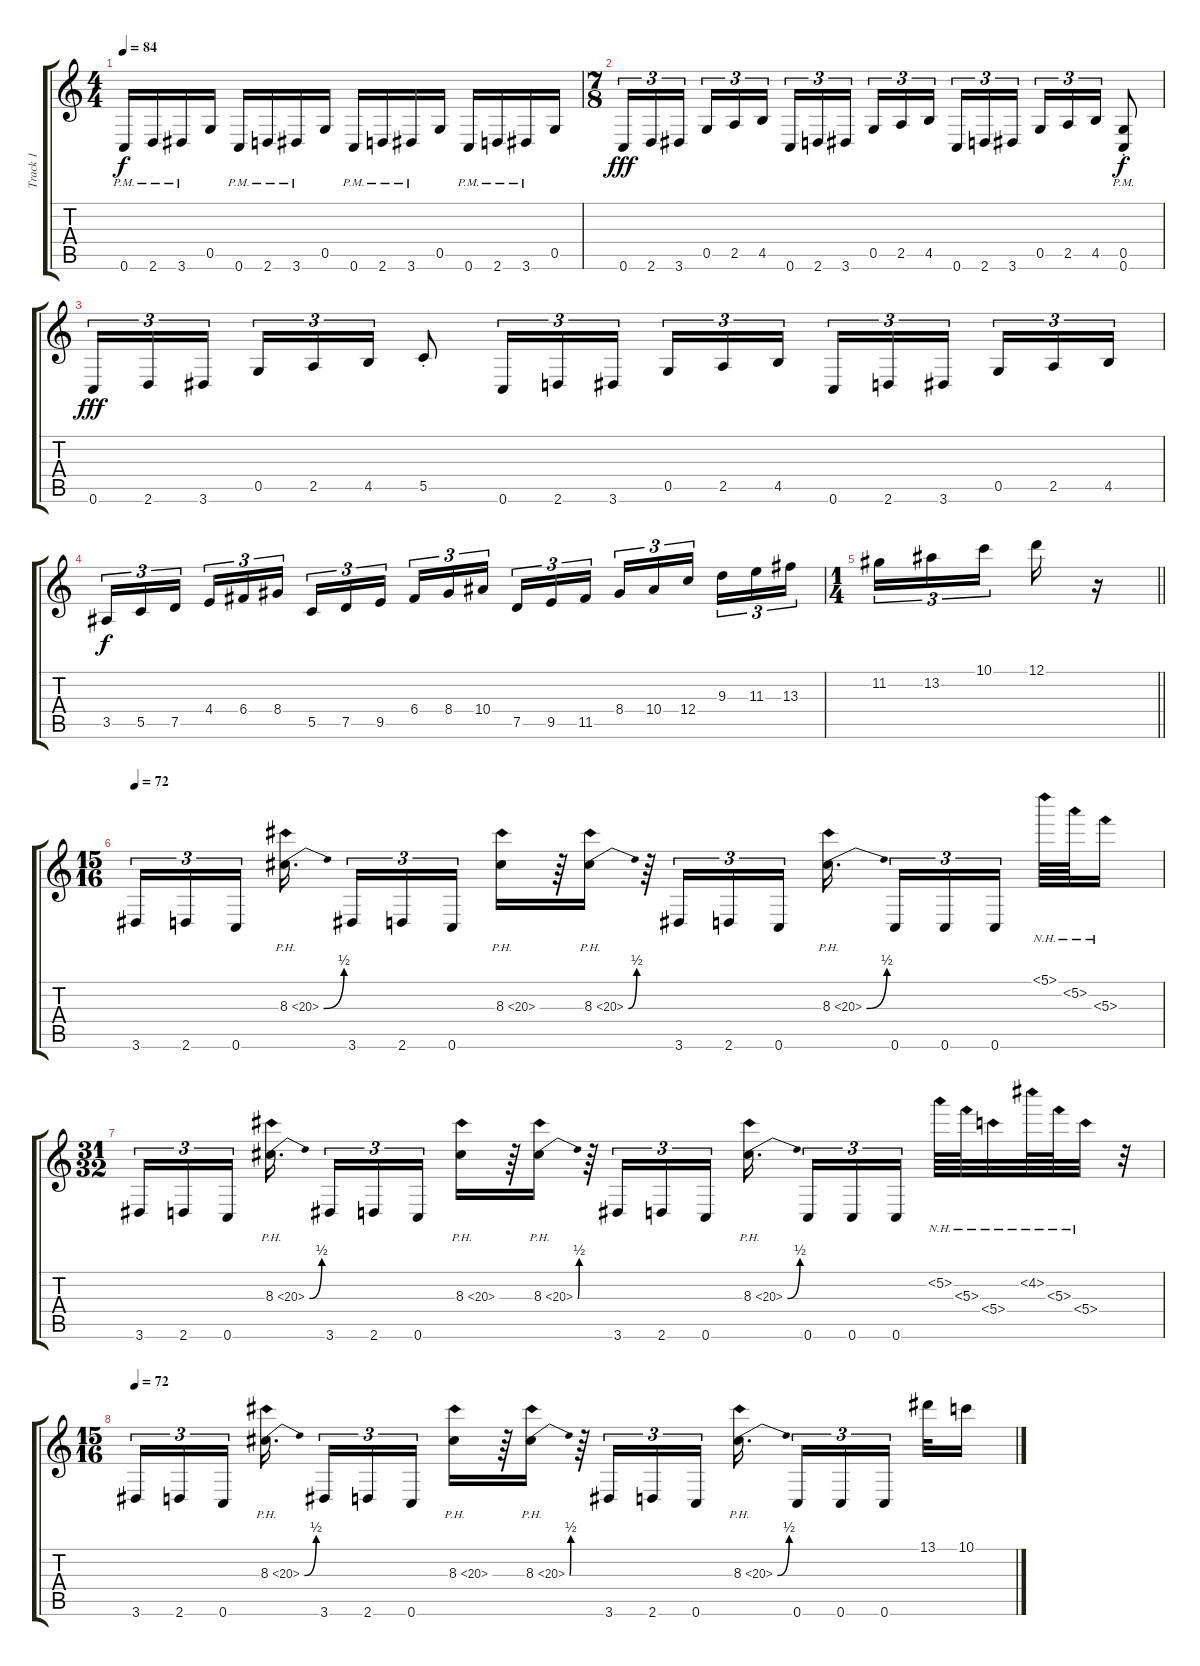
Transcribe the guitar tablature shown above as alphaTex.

\track ("Track 1" "Track 1") {instrument overdrivenguitar}
\staff {score tabs}
\tuning (D4 A3 F3 C3 G2 C2) {hide}
\ts (4 4)
\tempo 84
\clef g2
\ks c
0.6{pm}.16{dy f} 2.6{pm}.16 3.6{pm}.16 0.5.16 0.6{pm}.16 2.6{pm}.16 3.6{pm}.16 0.5.16 0.6{pm}.16 2.6{pm}.16 3.6{pm}.16 0.5.16 0.6{pm}.16 2.6{pm}.16 3.6{pm}.16 0.5.16 |
\ts (7 8)
0.6.16{tu (3 2) dy fff} 2.6.16{tu (3 2)} 3.6.16{tu (3 2)} 0.5.16{tu (3 2)} 2.5.16{tu (3 2)} 4.5.16{tu (3 2)} 0.6.16{tu (3 2)} 2.6.16{tu (3 2)} 3.6.16{tu (3 2)} 0.5.16{tu (3 2)} 2.5.16{tu (3 2)} 4.5.16{tu (3 2)} 0.6.16{tu (3 2)} 2.6.16{tu (3 2)} 3.6.16{tu (3 2)} 0.5.16{tu (3 2)} 2.5.16{tu (3 2)} 4.5.16{tu (3 2)} (0.5{pm st} 0.6{pm st}).8{dy f} |
0.6.16{tu (3 2) dy fff} 2.6.16{tu (3 2)} 3.6.16{tu (3 2)} 0.5.16{tu (3 2)} 2.5.16{tu (3 2)} 4.5.16{tu (3 2)} 5.5{st}.8 0.6.16{tu (3 2)} 2.6.16{tu (3 2)} 3.6.16{tu (3 2)} 0.5.16{tu (3 2)} 2.5.16{tu (3 2)} 4.5.16{tu (3 2)} 0.6.16{tu (3 2)} 2.6.16{tu (3 2)} 3.6.16{tu (3 2)} 0.5.16{tu (3 2)} 2.5.16{tu (3 2)} 4.5.16{tu (3 2)} |
3.5.16{tu (3 2) dy f} 5.5.16{tu (3 2)} 7.5.16{tu (3 2)} 4.4.16{tu (3 2)} 6.4.16{tu (3 2)} 8.4.16{tu (3 2)} 5.5.16{tu (3 2)} 7.5.16{tu (3 2)} 9.5.16{tu (3 2)} 6.4.16{tu (3 2)} 8.4.16{tu (3 2)} 10.4.16{tu (3 2)} 7.5.16{tu (3 2)} 9.5.16{tu (3 2)} 11.5.16{tu (3 2)} 8.4.16{tu (3 2)} 10.4.16{tu (3 2)} 12.4.16{tu (3 2)} 9.3.16{tu (3 2)} 11.3.16{tu (3 2)} 13.3.16{tu (3 2)} |
\ts (1 4)
\barLineRight lightlight
11.2.16{tu (3 2)} 13.2.16{tu (3 2)} 10.1.16{tu (3 2) beam splitsecondary} 12.1.16 r.16 |
\ts (15 16)
\tempo 72
3.6.16{tu (3 2)} 2.6.16{tu (3 2)} 0.6.16{tu (3 2) beam splitsecondary} 8.3{be (bend 0 0 60 2) ph 12}.16{d} 3.6.16{tu (3 2)} 2.6.16{tu (3 2)} 0.6.16{tu (3 2) beam splitsecondary} 8.3{ph 12}.16 r.64 8.3{be (bend 0 0 60 2) ph 12}.16 r.64 3.6.16{tu (3 2)} 2.6.16{tu (3 2)} 0.6.16{tu (3 2) beam splitsecondary} 8.3{be (bend 0 0 60 2) ph 12}.16{d} 0.6.16{tu (3 2)} 0.6.16{tu (3 2)} 0.6.16{tu (3 2) beam splitsecondary} 5.1{nh}.64 5.2{nh}.64 5.3{nh}.16 |
\ts (31 32)
3.6.16{tu (3 2)} 2.6.16{tu (3 2)} 0.6.16{tu (3 2)} 8.3{be (bend 0 0 60 2) ph 12}.16{d} 3.6.16{tu (3 2)} 2.6.16{tu (3 2)} 0.6.16{tu (3 2)} 8.3{ph 12}.16 r.64 8.3{be (bend 0 0 60 2) ph 12}.16 r.64 3.6.16{tu (3 2)} 2.6.16{tu (3 2)} 0.6.16{tu (3 2)} 8.3{be (bend 0 0 60 2) ph 12}.16{d} 0.6.16{tu (3 2)} 0.6.16{tu (3 2)} 0.6.16{tu (3 2)} 5.2{nh}.64 5.3{nh}.64 5.4{nh}.32 4.2{nh}.64 5.3{nh}.64 5.4{nh}.32 r.32 |
\ts (15 16)
\tempo 72
3.6.16{tu (3 2)} 2.6.16{tu (3 2)} 0.6.16{tu (3 2) beam splitsecondary} 8.3{be (bend 0 0 60 2) ph 12}.16{d} 3.6.16{tu (3 2)} 2.6.16{tu (3 2)} 0.6.16{tu (3 2) beam splitsecondary} 8.3{ph 12}.16 r.64 8.3{be (bend 0 0 60 2) ph 12}.16 r.64 3.6.16{tu (3 2)} 2.6.16{tu (3 2)} 0.6.16{tu (3 2) beam splitsecondary} 8.3{be (bend 0 0 60 2) ph 12}.16{d} 0.6.16{tu (3 2)} 0.6.16{tu (3 2)} 0.6.16{tu (3 2) beam splitsecondary} 13.1.32 10.1.16
